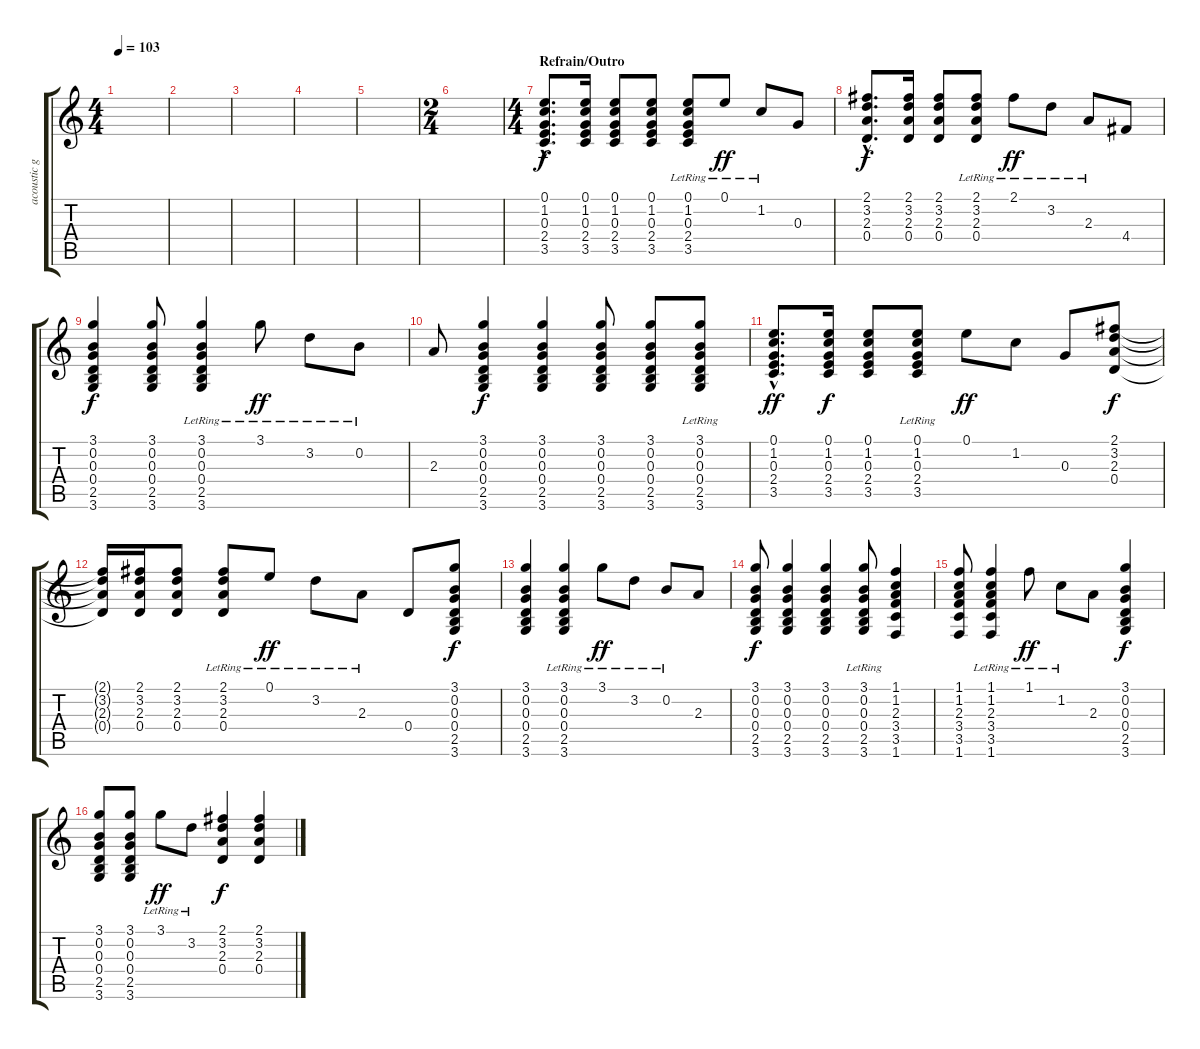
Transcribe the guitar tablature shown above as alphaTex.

\track ("acoustic guitar" "acoustic g") {instrument acousticguitarsteel}
\staff {score tabs}
\tuning (E4 B3 G3 D3 A2 E2) {hide}
\ts (4 4)
\tempo 103
\clef g2
\ks c
|
|
|
|
|
\ts (2 4)
|
\ts (4 4)
\section ("" "Refrain/Outro")
(0.1{hac} 1.2{hac} 0.3{hac} 2.4{hac} 3.5{hac}).8{d} (0.1 1.2 0.3 2.4 3.5).16 (0.1 1.2 0.3 2.4 3.5).8 (0.1 1.2 0.3 2.4 3.5).8 (0.1 1.2{lr} 0.3{lr} 2.4{lr} 3.5{lr}).8 0.1{lr}.8{dy ff} 1.2{lr}.8 0.3.8 |
(2.1{hac} 3.2{hac} 2.3{hac} 0.4{hac}).8{d dy f} (2.1 3.2 2.3 0.4).16 (2.1 3.2 2.3 0.4).8 (2.1 3.2{lr} 2.3{lr} 0.4{lr}).8 2.1{lr}.8{dy ff} 3.2{lr}.8 2.3{lr}.8 4.4.8 |
(3.1 0.2 0.3 0.4 2.5 3.6).4{dy f} (3.1 0.2 0.3 0.4 2.5 3.6).8 (3.1 0.2{lr} 0.3{lr} 0.4{lr} 2.5{lr} 3.6{lr}).4 3.1{lr}.8{dy ff} 3.2{lr}.8 0.2{lr}.8 |
2.3.8 (3.1 0.2 0.3 0.4 2.5 3.6).4{dy f} (3.1 0.2 0.3 0.4 2.5 3.6).4 (3.1 0.2 0.3 0.4 2.5 3.6).8 (3.1 0.2 0.3 0.4 2.5 3.6).8 (3.1{lr} 0.2{lr} 0.3{lr} 0.4{lr} 2.5{lr} 3.6{lr}).8 |
(0.1{hac} 1.2{hac} 0.3{hac} 2.4{hac} 3.5{hac}).8{d dy ff} (0.1 1.2 0.3 2.4 3.5).16{dy f} (0.1 1.2 0.3 2.4 3.5).8 (0.1{lr} 1.2{lr} 0.3{lr} 2.4{lr} 3.5{lr}).8 0.1.8{dy ff} 1.2.8 0.3.8 (2.1 3.2 2.3 0.4).8{dy f} |
(2.1{t} 3.2{t} 2.3{t} 0.4{t}).16 (2.1 3.2 2.3 0.4).16 (2.1 3.2 2.3 0.4).8 (2.1 3.2{lr} 2.3{lr} 0.4{lr}).8 0.1{lr}.8{dy ff} 3.2{lr}.8 2.3{lr}.8 0.4.8 (3.1 0.2 0.3 0.4 2.5 3.6).8{dy f} |
(3.1 0.2 0.3 0.4 2.5 3.6).4 (3.1 0.2{lr} 0.3{lr} 0.4{lr} 2.5{lr} 3.6{lr}).4 3.1{lr}.8{dy ff} 3.2{lr}.8 0.2{lr}.8 2.3.8 |
(3.1 0.2 0.3 0.4 2.5 3.6).8{dy f} (3.1 0.2 0.3 0.4 2.5 3.6).4 (3.1 0.2 0.3 0.4 2.5 3.6).4 (3.1{lr} 0.2{lr} 0.3{lr} 0.4{lr} 2.5{lr} 3.6{lr}).8 (1.1 1.2 2.3 3.4 3.5 1.6).4 |
(1.1 1.2 2.3 3.4 3.5 1.6).8 (1.1 1.2{lr} 2.3{lr} 3.4{lr} 3.5{lr} 1.6{lr}).4 1.1{lr}.8{dy ff} 1.2{lr}.8 2.3.8 (3.1 0.2 0.3 0.4 2.5 3.6).4{dy f} |
(3.1 0.2 0.3 0.4 2.5 3.6).8 (3.1 0.2 0.3 0.4 2.5 3.6).8 3.1{lr}.8{dy ff} 3.2{lr}.8 (2.1 3.2 2.3 0.4).4{dy f} (2.1 3.2 2.3 0.4).4
